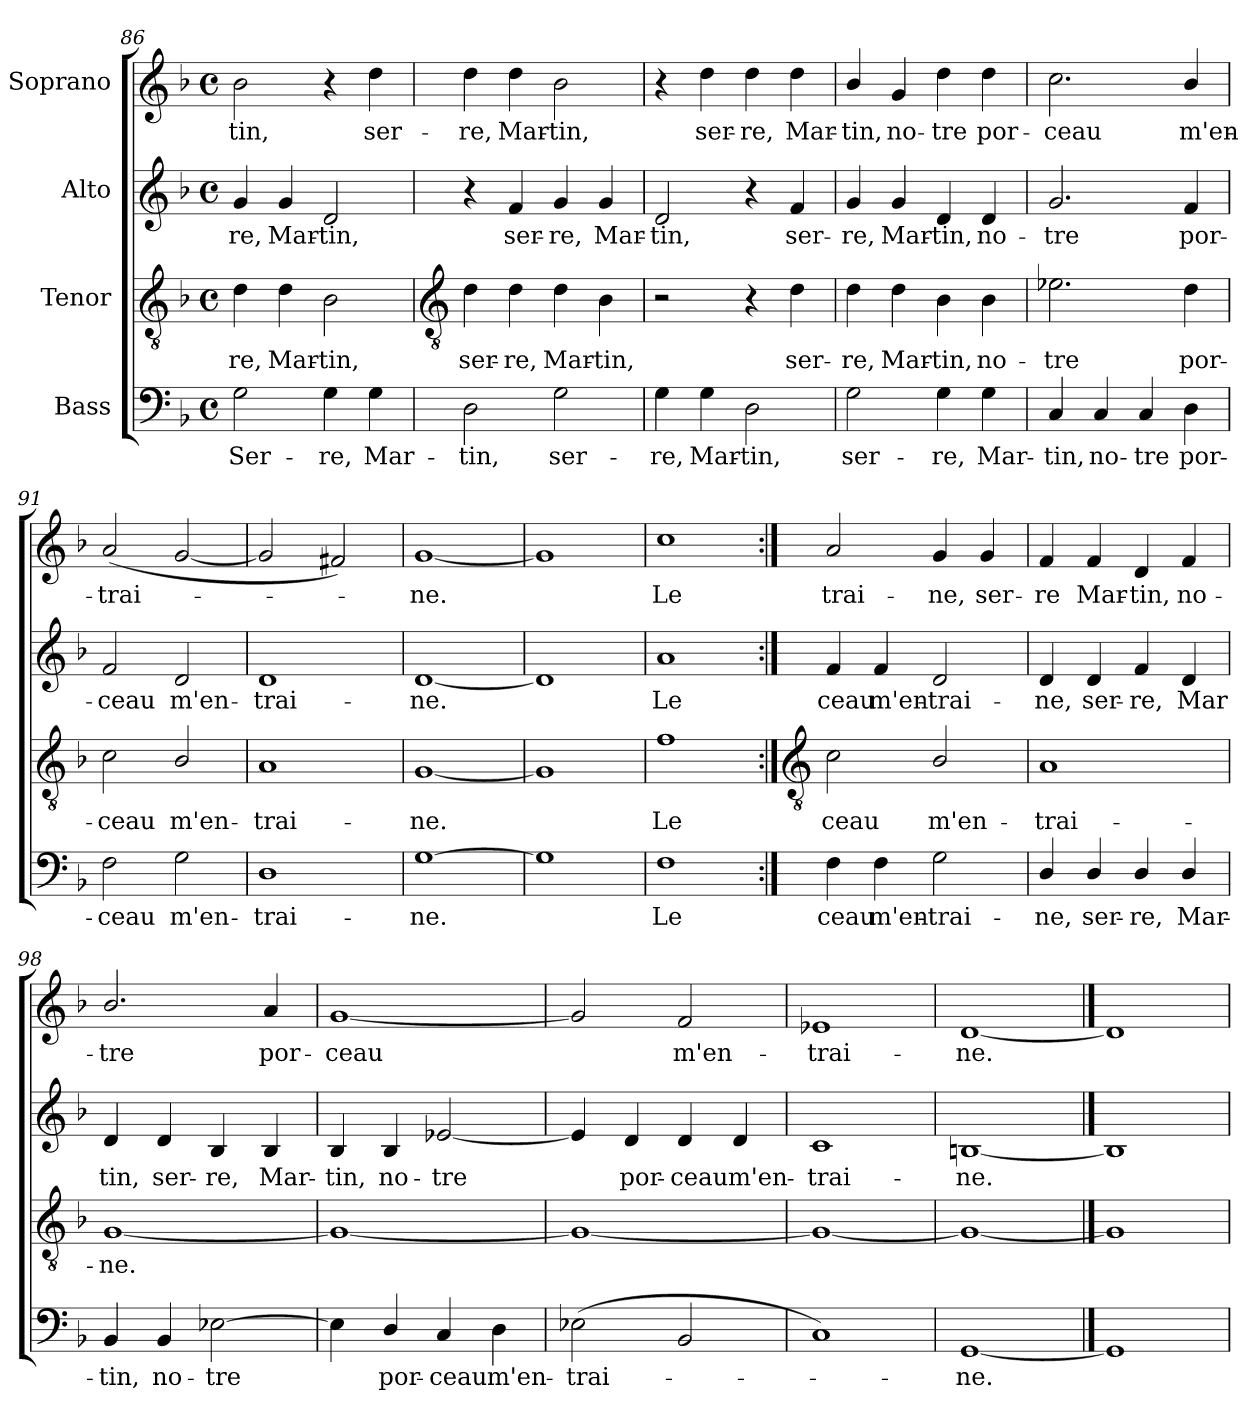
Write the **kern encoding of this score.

**kern	**text	**kern	**text	**kern	**text	**kern	**text
*part4	*part4	*part3	*part3	*part2	*part2	*part1	*part1
*staff4	*staff4	*staff3	*staff3	*staff2	*staff2	*staff1	*staff1
*I"Bass	*	*I"Tenor	*	*I"Alto	*	*I"Soprano	*
*clefF4	*	*clefGv2	*	*clefG2	*	*clefG2	*
*k[b-]	*	*k[b-]	*	*k[b-]	*	*k[b-]	*
*F:	*	*F:	*	*F:	*	*F:	*
*M4/4	*	*M4/4	*	*M4/4	*	*M4/4	*
*met(c)	*	*met(c)	*	*met(c)	*	*met(c)	*
=86	=86	=86	=86	=86	=86	=86	=86
!	!LO:LY:b	!	!LO:LY:b	!	!LO:LY:b	!	!LO:LY:b
2G	Ser-	4d	-re,	4g	-re,	2b-	-tin,
!	!	!	!LO:LY:b	!	!LO:LY:b	!	!
.	.	4d	Mar-	4g	Mar-	.	.
!	!LO:LY:b	!	!LO:LY:b	!	!LO:LY:b	!	!
4G	-re,	2B-	-tin,	2d	-tin,	4r	.
!	!LO:LY:b	!	!	!	!	!	!LO:LY:b
4G	Mar-	.	.	.	.	4dd	ser-
!!LO:LB:g=z
=87	=87	=87	=87	=87	=87	=87	=87
*	*	*clefGv2	*	*	*	*	*
!	!LO:LY:b	!	!LO:LY:b	!	!	!	!LO:LY:b
2D	-tin,	4d	ser-	4r	.	4dd	-re,
!	!	!	!LO:LY:b	!	!LO:LY:b	!	!LO:LY:b
.	.	4d	-re,	4f	ser-	4dd	Mar-
!	!LO:LY:b	!	!LO:LY:b	!	!LO:LY:b	!	!LO:LY:b
2G	ser-	4d	Mar-	4g	-re,	2b-	-tin,
!	!	!	!LO:LY:b	!	!LO:LY:b	!	!
.	.	4B-	-tin,	4g	Mar-	.	.
=88	=88	=88	=88	=88	=88	=88	=88
!	!LO:LY:b	!	!	!	!LO:LY:b	!	!
4G	-re,	2r	.	2d	-tin,	4r	.
!	!LO:LY:b	!	!	!	!	!	!LO:LY:b
4G	Mar-	.	.	.	.	4dd	ser-
!	!LO:LY:b	!	!	!	!	!	!LO:LY:b
2D	-tin,	4r	.	4r	.	4dd	-re,
!	!	!	!LO:LY:b	!	!LO:LY:b	!	!LO:LY:b
.	.	4d	ser-	4f	ser-	4dd	Mar-
=89	=89	=89	=89	=89	=89	=89	=89
!	!LO:LY:b	!	!LO:LY:b	!	!LO:LY:b	!	!LO:LY:b
2G	ser-	4d	-re,	4g	-re,	4b-/	-tin,
!	!	!	!LO:LY:b	!	!LO:LY:b	!	!LO:LY:b
.	.	4d	Mar-	4g	Mar-	4g	no-
!	!LO:LY:b	!	!LO:LY:b	!	!LO:LY:b	!	!LO:LY:b
4G	-re,	4B-	-tin,	4d	-tin,	4dd	-tre
!	!LO:LY:b	!	!LO:LY:b	!	!LO:LY:b	!	!LO:LY:b
4G	Mar-	4B-	no-	4d	no-	4dd	por-
=90	=90	=90	=90	=90	=90	=90	=90
!	!LO:LY:b	!	!LO:LY:b	!	!LO:LY:b	!	!LO:LY:b
4C	-tin,	2.e-X	-tre	2.g	-tre	2.cc	-ceau
!	!LO:LY:b	!	!	!	!	!	!
4C	no-	.	.	.	.	.	.
!	!LO:LY:b	!	!	!	!	!	!
4C	-tre	.	.	.	.	.	.
!	!LO:LY:b	!	!LO:LY:b	!	!LO:LY:b	!	!LO:LY:b
4D	por-	4d	por-	4f	por-	4b-/	m'en-
=91	=91	=91	=91	=91	=91	=91	=91
!	!LO:LY:b	!	!LO:LY:b	!	!LO:LY:b	!	!LO:LY:b
2F	-ceau	2c	-ceau	2f	-ceau	(<2a	-trai-
!	!LO:LY:b	!	!LO:LY:b	!	!LO:LY:b	!	!
2G	m'en-	2B-/	m'en-	2d	m'en-	[2g	.
=92	=92	=92	=92	=92	=92	=92	=92
!	!LO:LY:b	!	!LO:LY:b	!	!LO:LY:b	!	!
1D	-trai-	1A	-trai-	1d	-trai-	2g]	.
.	.	.	.	.	.	2f#X)	.
=93	=93	=93	=93	=93	=93	=93	=93
!	!LO:LY:b	!	!LO:LY:b	!	!LO:LY:b	!	!LO:LY:b
[1G	-ne.	[1G	-ne.	[1d	-ne.	[1g	ne.
=94	=94	=94	=94	=94	=94	=94	=94
1G]	.	1G]	.	1d]	.	1g]	.
=95	=95	=95	=95	=95	=95	=95	=95
!	!LO:LY:b	!	!LO:LY:b	!	!LO:LY:b	!	!LO:LY:b
1F	Le	1f	Le	1a	Le	1cc	Le
!!LO:LB:g=z
=96:|!	=96:|!	=96:|!	=96:|!	=96:|!	=96:|!	=96:|!	=96:|!
*	*	*clefGv2	*	*	*	*	*
!	!LO:LY:b	!	!LO:LY:b	!	!LO:LY:b	!	!LO:LY:b
4F	ceau	2c	ceau	4f	ceau	2a	trai-
!	!LO:LY:b	!	!	!	!LO:LY:b	!	!
4F	m'en-	.	.	4f	m'en-	.	.
!	!LO:LY:b	!	!LO:LY:b	!	!LO:LY:b	!	!LO:LY:b
2G	-trai-	2B-/	m'en-	2d	-trai-	4g	-ne,
!	!	!	!	!	!	!	!LO:LY:b
.	.	.	.	.	.	4g	ser-
=97	=97	=97	=97	=97	=97	=97	=97
!	!LO:LY:b	!	!LO:LY:b	!	!LO:LY:b	!	!LO:LY:b
4D/	-ne,	1A	-trai-	4d	-ne,	4f	-re
!	!LO:LY:b	!	!	!	!LO:LY:b	!	!LO:LY:b
4D/	ser-	.	.	4d	ser-	4f	Mar-
!	!LO:LY:b	!	!	!	!LO:LY:b	!	!LO:LY:b
4D/	-re,	.	.	4f	-re,	4d	-tin,
!	!LO:LY:b	!	!	!	!LO:LY:b	!	!LO:LY:b
4D/	Mar-	.	.	4d	Mar	4f	no-
=98	=98	=98	=98	=98	=98	=98	=98
!	!LO:LY:b	!	!LO:LY:b	!	!LO:LY:b	!	!LO:LY:b
4BB-	-tin,	[1G	-ne.	4d	tin,	2.b-/	-tre
!	!LO:LY:b	!	!	!	!LO:LY:b	!	!
4BB-	no-	.	.	4d	ser-	.	.
!	!LO:LY:b	!	!	!	!LO:LY:b	!	!
[2E-X	-tre	.	.	4B-	-re,	.	.
!	!	!	!	!	!LO:LY:b	!	!LO:LY:b
.	.	.	.	4B-	Mar-	4a	por-
=99	=99	=99	=99	=99	=99	=99	=99
!	!	!	!	!	!LO:LY:b	!	!LO:LY:b
4E-]	.	1G_	.	4B-	-tin,	[1g	-ceau
!	!LO:LY:b	!	!	!	!LO:LY:b	!	!
4D/	por-	.	.	4B-	no-	.	.
!	!LO:LY:b	!	!	!	!LO:LY:b	!	!
4C	-ceau	.	.	[2e-X	-tre	.	.
!	!LO:LY:b	!	!	!	!	!	!
4D	m'en-	.	.	.	.	.	.
=100	=100	=100	=100	=100	=100	=100	=100
!	!LO:LY:b	!	!	!	!	!	!
(<2E-X	-trai-	1G_	.	4e-]	.	2g]	.
!	!	!	!	!	!LO:LY:b	!	!
.	.	.	.	4d	por-	.	.
!	!	!	!	!	!LO:LY:b	!	!LO:LY:b
2BB-	.	.	.	4d	-ceau	2f	m'en-
!	!	!	!	!	!LO:LY:b	!	!
.	.	.	.	4d	m'en-	.	.
=101	=101	=101	=101	=101	=101	=101	=101
!	!	!	!	!	!LO:LY:b	!	!LO:LY:b
1C)	.	1G_	.	1c	-trai-	1e-X	-trai-
=102	=102	=102	=102	=102	=102	=102	=102
!	!LO:LY:b	!	!	!	!LO:LY:b	!	!LO:LY:b
[1GG	ne.	1G_	.	[1Bn	-ne.	[1d	-ne.
==103	==103	==103	==103	==103	==103	==103	==103
1GG]	.	1G]	.	1B]	.	1d]	.
=	=	=	=	=	=	=	=
*-	*-	*-	*-	*-	*-	*-	*-
